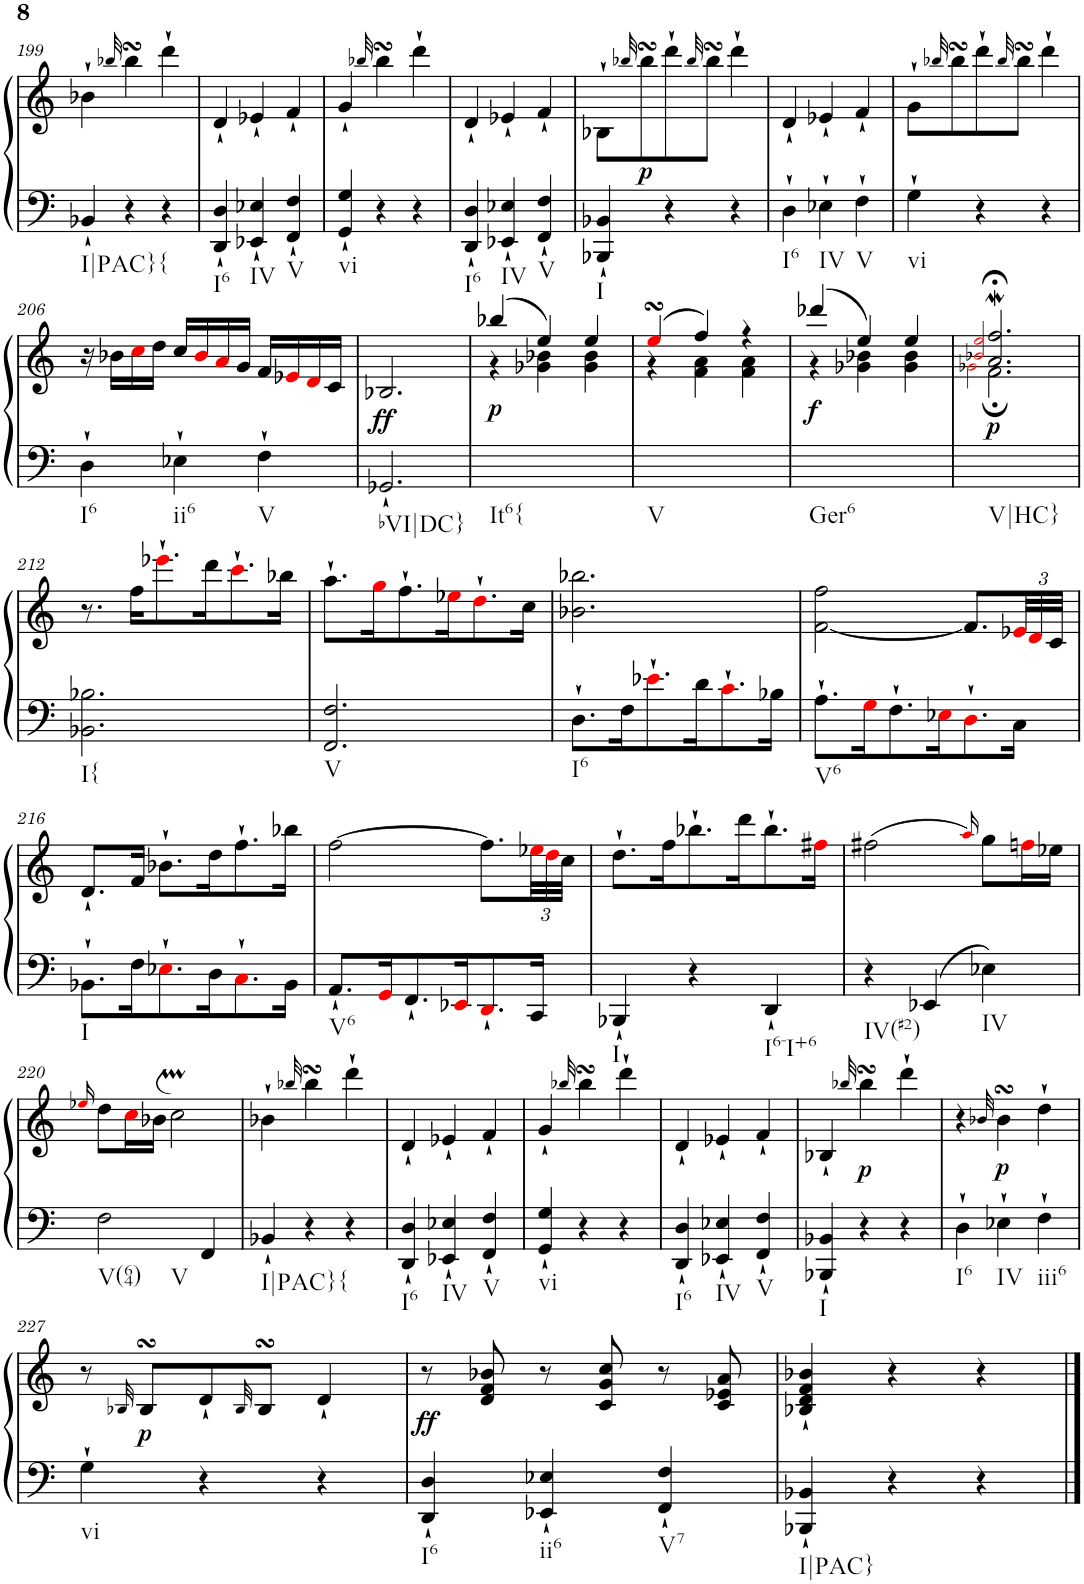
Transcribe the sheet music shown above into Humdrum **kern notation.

**kern	**kern	**dynam
*part1	*part1	*part1
*staff2	*staff1	*staff1/2
*I"Harpsichord	*	*
*I'Hch.	*	*
!!LO:PB:g=z
*clefF4	*clefG2	*
*k[]	*k[]	*
*M3/4	*M3/4	*
=199	=199	=199
!LO:TX:b:t=I|PAC}{	!	!
4BB-X`/	4b-X`\	.
.	32qbb-X/	.
4r	4bb-sSSs\	.
4r	4ddd`\	.
=200	=200	=200
!LO:TX:b:t=I6	!	!
4DD/` 4D/`	4d`/	.
!LO:TX:b:t=IV	!	!
4EE-X/` 4E-X/`	4e-X`/	.
!LO:TX:b:t=V	!	!
4FF/` 4F/`	4f`/	.
=201	=201	=201
!LO:TX:b:t=vi	!	!
4GG/` 4G/`	4g`/	.
.	32qbb-X/	.
4r	4bb-sSSs\	.
4r	4ddd`\	.
=202	=202	=202
!LO:TX:b:t=I6	!	!
4DD/` 4D/`	4d`/	.
!LO:TX:b:t=IV	!	!
4EE-X/` 4E-X/`	4e-X`/	.
!LO:TX:b:t=V	!	!
4FF/` 4F/`	4f`/	.
=203	=203	=203
!LO:TX:b:t=I	!	!
4BBB-X/` 4BB-X/`	8B-X`\L	.
.	32qbb-X/	.
!	!	!LO:DY:b
.	8bb-sSSs\	p
4r	8ddd`\	.
.	32qbb-/	.
.	8bb-sSSs\J	.
4r	4ddd`\	.
=204	=204	=204
!LO:TX:b:t=I6	!	!
4D`\	4d`/	.
!LO:TX:b:t=IV	!	!
4E-X`\	4e-X`/	.
!LO:TX:b:t=V	!	!
4F`\	4f`/	.
=205	=205	=205
!LO:TX:b:t=vi	!	!
4G`\	8g`\L	.
.	32qbb-X/	.
.	8bb-sSSs\	.
4r	8ddd`\	.
.	32qbb-/	.
.	8bb-sSSs\J	.
4r	4ddd`\	.
!!LO:LB:g=z
=206	=206	=206
!LO:TX:b:t=I6	!	!
4D`\	16r	.
.	16b-X\LL	.
.	16cci\	.
.	16dd\JJ	.
!LO:TX:b:t=ii6	!	!
4E-X`\	16cc/LL	.
.	16b-i/	.
.	16ai/	.
.	16g/JJ	.
!LO:TX:b:t=V	!	!
4F`\	16f/LL	.
.	16e-Xi/	.
.	16di/	.
.	16c/JJ	.
=207	=207	=207
!LO:TX:b:t=bVI|DC}	!	!
!	!	!LO:DY:b
2.GG-X`/	2.B-X/	ff
=208	=208	=208
*	*^	*
!LO:TX:b:t=It6{	!	!	!
!	!	!	!LO:DY:b
2.ryy	(>4bb-X/	4r	p
.	4ee/)	4g-X\ 4b-X\	.
.	4ee/	4g-\ 4b-\	.
=209	=209	=209	=209
!LO:TX:b:t=V	!	!	!
2.ryy	(>4eesSsSi/	4r	.
.	4ff/)	4f\ 4a\	.
.	4r	4f\ 4a\	.
=210	=210	=210	=210
!LO:TX:b:t=Ger6	!	!	!
!	!	!	!LO:DY:b
2.ryy	(>4ddd-X/	4r	f
.	4ee/)	4g-X\ 4b-X\	.
.	4ee/	4g-\ 4b-\	.
=211	=211	=211	=211
.	2qb-Xi/ 2qeei/	2qg-Xi\	.
!LO:TX:b:t=V|HC}	!	!	!
!	!	!	!LO:DY:b
2.ryy	2.a/;<M 2.ff/;<M	2.f;\	p
!!LO:LB:g=z
=212	=212	=212	=212
!LO:TX:b:t=I{	!	!	!
*	*v	*v	*
2.BB-X\ 2.B-X\	8.r	.
.	16ff\KL	.
.	8.eee-X`i\	.
.	16ddd\K	.
.	8.ccc`i\	.
.	16bb-X\Jk	.
=213	=213	=213
!LO:TX:b:t=V	!	!
2.FF/ 2.F/	8.aa`\L	.
.	16ggi\K	.
.	8.ff`\	.
.	16ee-Xi\K	.
.	8.dd`i\	.
.	16cc\Jk	.
=214	=214	=214
!LO:TX:b:t=I6	!	!
8.D`\L	2.b-X\ 2.bb-X\	.
16F\K	.	.
8.e-X`i\	.	.
16d\K	.	.
8.c`i\	.	.
16B-X\Jk	.	.
=215	=215	=215
!LO:TX:b:t=V6	!	!
8.A`\L	[2f\ 2ff\	.
16Gi\K	.	.
8.F`\	.	.
16E-Xi\K	.	.
8.D`i\	8.f/L]	.
*	*Xbrackettup	*
16C\Jk	48e-Xi/LL	.
.	48di/	.
.	48c/JJJ	.
!!LO:LB:g=z
=216	=216	=216
!LO:TX:b:t=I	!	!
8.BB-X`\L	8.d`/L	.
16F\K	16f/Jk	.
8.E-X`i\	8.b-X`\L	.
16D\K	16dd\K	.
8.C`i\	8.ff`\	.
16BB-\Jk	16bb-X\Jk	.
=217	=217	=217
!LO:TX:b:t=V6	!	!
8.AA`/L	[2ff\	.
16GGi/K	.	.
8.FF`/	.	.
16EE-Xi/K	.	.
8.DD`i/	8.ff\L]	.
16CC/Jk	48ee-Xi\LL	.
.	48ddi\	.
.	48cc\JJJ	.
=218	=218	=218
!LO:TX:b:t=I	!	!
4BBB-X`/	8.dd`\L	.
.	16ff\K	.
4r	8.bb-X`\	.
.	16ddd\K	.
!LO:TX:b:t=I6-I+6	!	!
4DD`/	8.bb-`\	.
.	16ff#Xi\Jk	.
=219	=219	=219
!LO:TX:b:t=IV(#2)	!	!
4r	(>2ff#X\	.
4EE-X/	.	.
.	16qaai/)	.
!LO:TX:b:t=IV	!	!
4E-X\	8gg\L	.
.	16ffni\L	.
.	16ee-X\JJ	.
!!LO:LB:g=z
=220	=220	=220
.	16qee-Xi/	.
!LO:TX:b:t=V(64)	!	!
!LO:TX:b:t=V	!	!
2F\	8dd\L	.
.	16cci\L	.
.	16b-X\JJ	.
.	2ccM\	.
4FF/	.	.
=221	=221	=221
!LO:TX:b:t=I|PAC}{	!	!
4BB-X`/	4b-X`\	.
.	32qbb-X/	.
4r	4bb-sSSs\	.
4r	4ddd`\	.
=222	=222	=222
!LO:TX:b:t=I6	!	!
4DD/` 4D/`	4d`/	.
!LO:TX:b:t=IV	!	!
4EE-X/` 4E-X/`	4e-X`/	.
!LO:TX:b:t=V	!	!
4FF/` 4F/`	4f`/	.
=223	=223	=223
!LO:TX:b:t=vi	!	!
4GG/` 4G/`	4g`/	.
.	32qbb-X/	.
4r	4bb-sSSs\	.
4r	4ddd`\	.
=224	=224	=224
!LO:TX:b:t=I6	!	!
4DD/` 4D/`	4d`/	.
!LO:TX:b:t=IV	!	!
4EE-X/` 4E-X/`	4e-X`/	.
!LO:TX:b:t=V	!	!
4FF/` 4F/`	4f`/	.
=225	=225	=225
!LO:TX:b:t=I	!	!
4BBB-X/` 4BB-X/`	4B-X`/	.
.	32qbb-X/	.
!	!	!LO:DY:b
4r	4bb-sSSs\	p
4r	4ddd`\	.
=226	=226	=226
!LO:TX:b:t=I6	!	!
4D`\	4r	.
.	32qb-X/	.
!LO:TX:b:t=IV	!	!
!	!	!LO:DY:b
4E-X`\	4b-sSSs\	p
!LO:TX:b:t=iii6	!	!
4F`\	4dd`\	.
!!LO:LB:g=z
=227	=227	=227
!LO:TX:b:t=vi	!	!
4G`\	8r	.
.	32qB-X/	.
!	!	!LO:DY:b
.	8B-sSSs/L	p
4r	8d`/	.
.	32qB-/	.
.	8B-sSSs/J	.
4r	4d`/	.
=228	=228	=228
!LO:TX:b:t=I6	!	!
!	!	!LO:DY:b
4DD/` 4D/`	8r	ff
.	8d/ 8f/ 8b-X/	.
!LO:TX:b:t=ii6	!	!
4EE-X/` 4E-X/`	8r	.
.	8c/ 8g/ 8cc/	.
!LO:TX:b:t=V7	!	!
4FF/` 4F/`	8r	.
.	8c/ 8e-X/ 8a/	.
=229	=229	=229
!LO:TX:b:t=I|PAC}	!	!
4BBB-X/` 4BB-X/`	4B-X/` 4d/` 4f/` 4b-X/`	.
4r	4r	.
4r	4r	.
==	==	==
*-	*-	*-
